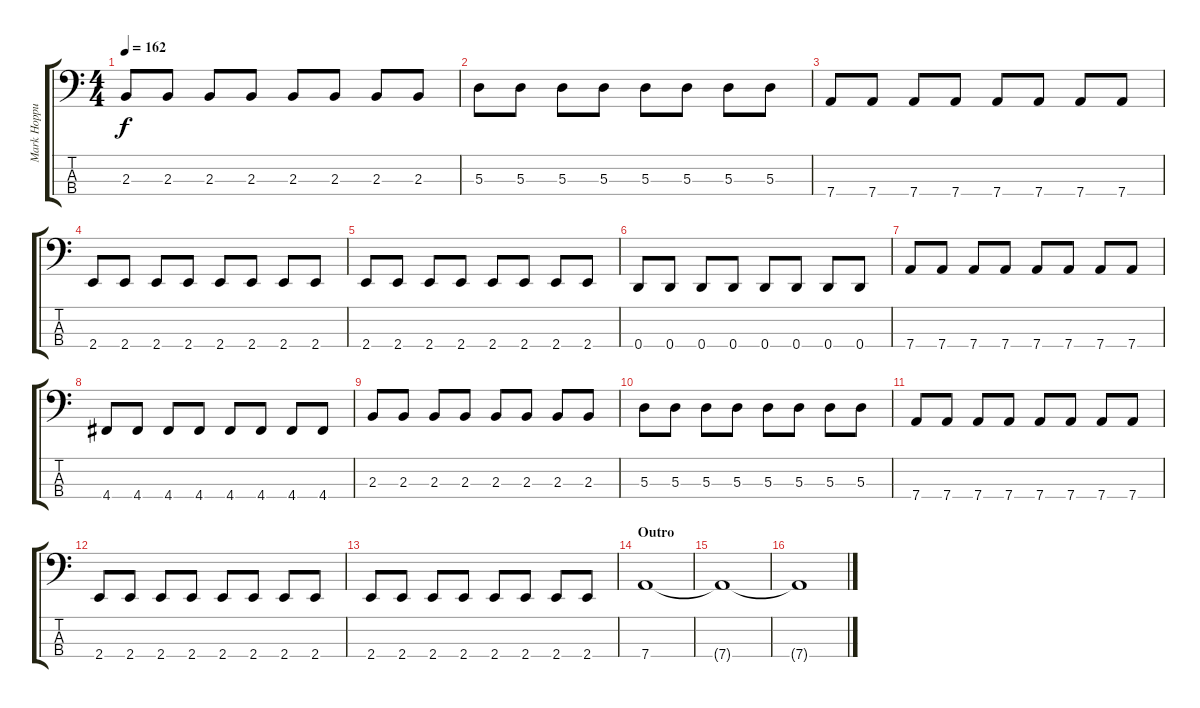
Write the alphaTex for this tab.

\track ("Mark Hoppus - Bass" "Mark Hoppu") {instrument electricbasspick}
\staff {score tabs}
\tuning (G2 D2 A1 D1) {hide}
\ts (4 4)
\tempo 162
\clef f4
\ks c
2.3.8{dy f} 2.3.8 2.3.8 2.3.8 2.3.8 2.3.8 2.3.8 2.3.8 |
5.3.8 5.3.8 5.3.8 5.3.8 5.3.8 5.3.8 5.3.8 5.3.8 |
7.4.8 7.4.8 7.4.8 7.4.8 7.4.8 7.4.8 7.4.8 7.4.8 |
2.4.8 2.4.8 2.4.8 2.4.8 2.4.8 2.4.8 2.4.8 2.4.8 |
2.4.8 2.4.8 2.4.8 2.4.8 2.4.8 2.4.8 2.4.8 2.4.8 |
0.4.8 0.4.8 0.4.8 0.4.8 0.4.8 0.4.8 0.4.8 0.4.8 |
7.4.8 7.4.8 7.4.8 7.4.8 7.4.8 7.4.8 7.4.8 7.4.8 |
4.4.8 4.4.8 4.4.8 4.4.8 4.4.8 4.4.8 4.4.8 4.4.8 |
2.3.8 2.3.8 2.3.8 2.3.8 2.3.8 2.3.8 2.3.8 2.3.8 |
5.3.8 5.3.8 5.3.8 5.3.8 5.3.8 5.3.8 5.3.8 5.3.8 |
7.4.8 7.4.8 7.4.8 7.4.8 7.4.8 7.4.8 7.4.8 7.4.8 |
2.4.8 2.4.8 2.4.8 2.4.8 2.4.8 2.4.8 2.4.8 2.4.8 |
2.4.8 2.4.8 2.4.8 2.4.8 2.4.8 2.4.8 2.4.8 2.4.8 |
\section ("" "Outro")
7.4.1 |
7.4{t}.1 |
7.4{t}.1
